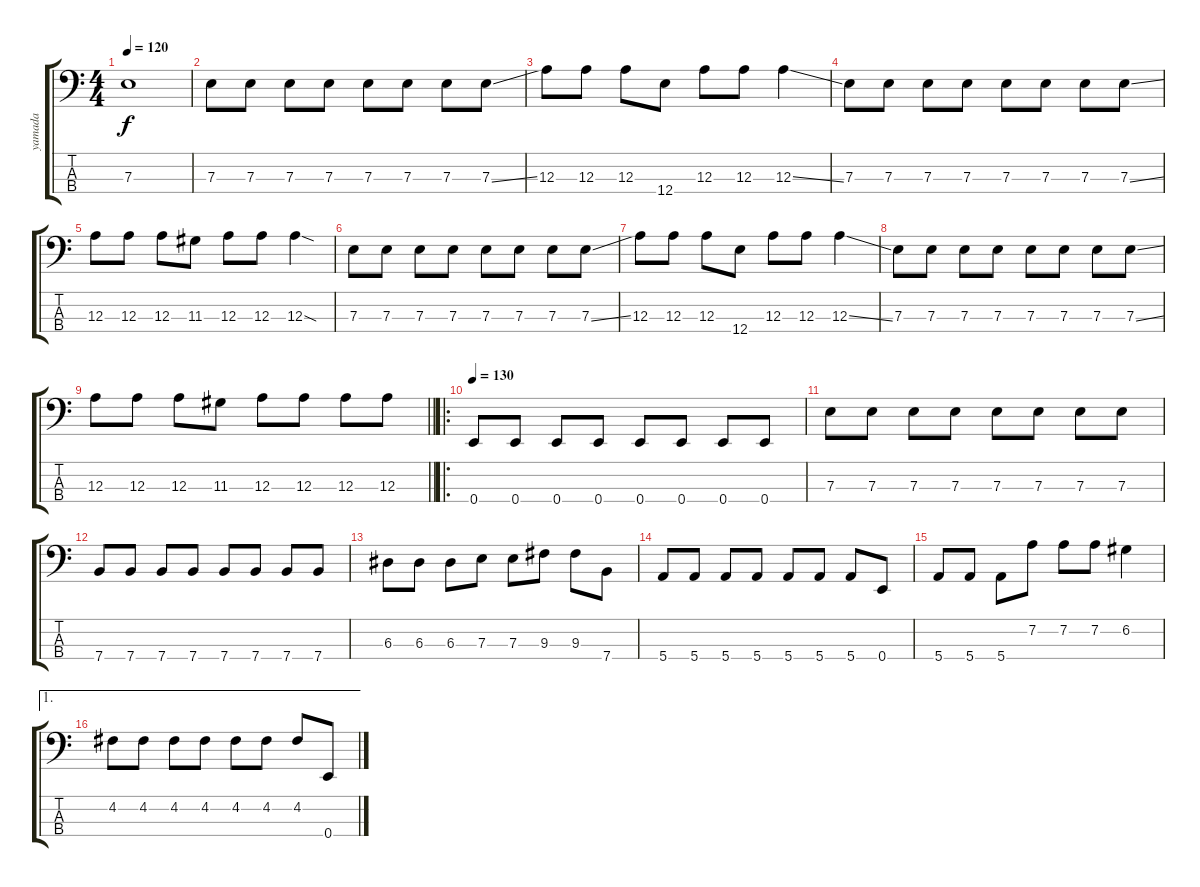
\track ("yamada" "yamada") {instrument electricbassfinger}
\staff {score tabs}
\tuning (G2 D2 A1 E1) {hide}
\ts (4 4)
\tempo 120
\clef f4
\ks c
7.3{t}.1{dy f} |
7.3.8 7.3.8 7.3.8 7.3.8 7.3.8 7.3.8 7.3.8 7.3{ss}.8 |
12.3.8 12.3.8 12.3.8 12.4.8 12.3.8 12.3.8 12.3{ss}.4 |
7.3.8 7.3.8 7.3.8 7.3.8 7.3.8 7.3.8 7.3.8 7.3{ss}.8 |
12.3.8 12.3.8 12.3.8 11.3.8 12.3.8 12.3.8 12.3{sod}.4 |
7.3.8 7.3.8 7.3.8 7.3.8 7.3.8 7.3.8 7.3.8 7.3{ss}.8 |
12.3.8 12.3.8 12.3.8 12.4.8 12.3.8 12.3.8 12.3{ss}.4 |
7.3.8 7.3.8 7.3.8 7.3.8 7.3.8 7.3.8 7.3.8 7.3{ss}.8 |
\barLineRight lightlight
12.3.8 12.3.8 12.3.8 11.3.8 12.3.8 12.3.8 12.3.8 12.3.8 |
\ro
\tempo 130
0.4.8{volume 13 instrument electricbassfinger} 0.4.8 0.4.8 0.4.8 0.4.8 0.4.8 0.4.8 0.4.8 |
7.3.8 7.3.8 7.3.8 7.3.8 7.3.8 7.3.8 7.3.8 7.3.8 |
7.4.8 7.4.8 7.4.8 7.4.8 7.4.8 7.4.8 7.4.8 7.4.8 |
6.3.8 6.3.8 6.3.8 7.3.8 7.3.8 9.3.8 9.3.8 7.4.8 |
5.4.8 5.4.8 5.4.8 5.4.8 5.4.8 5.4.8 5.4.8 0.4.8 |
5.4.8 5.4.8 5.4.8 7.2.8 7.2.8 7.2.8 6.2.4 |
\ae 1
4.2.8 4.2.8 4.2.8 4.2.8 4.2.8 4.2.8 4.2.8 0.4.8
